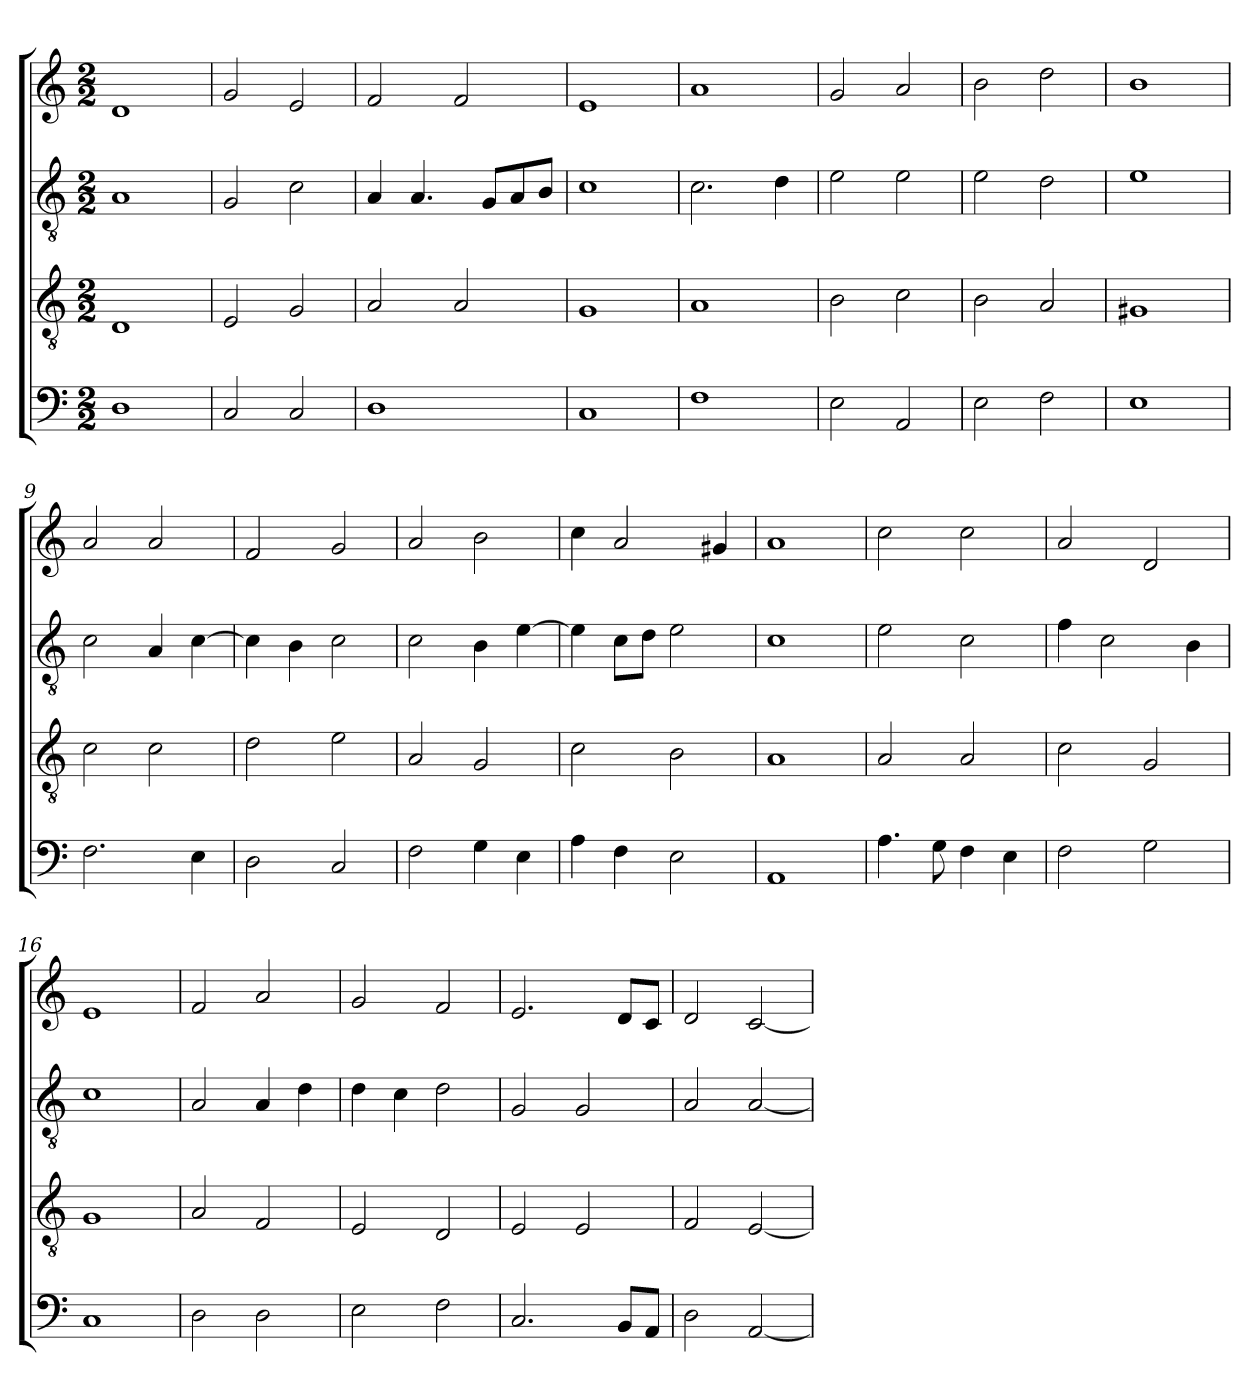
**kern	**kern	**kern	**kern
*part4	*part3	*part2	*part1
*staff4	*staff3	*staff2	*staff1
*clefF4	*clefGv2	*clefGv2	*clefG2
*k[]	*k[]	*k[]	*k[]
*M2/2	*M2/2	*M2/2	*M2/2
=1	=1	=1	=1
1D	1D	1A	1d
=2	=2	=2	=2
2C	2E	2G	2g
2C	2G	2c	2e
=3	=3	=3	=3
1D	2A	4A	2f
.	.	4.A	.
.	2A	.	2f
.	.	8GL	.
.	.	8A	.
.	.	8BJ	.
=4	=4	=4	=4
1C	1G	1c	1e
=5	=5	=5	=5
1F	1A	2.c	1a
.	.	4d	.
=6	=6	=6	=6
2E	2B	2e	2g
2AA	2c	2e	2a
=7	=7	=7	=7
2E	2B	2e	2b
2F	2A	2d	2dd
=8	=8	=8	=8
1E	1G#X	1e	1b
=9	=9	=9	=9
2.F	2c	2c	2a
.	2c	4A	2a
4E	.	[4c	.
=10	=10	=10	=10
2D	2d	4c]	2f
.	.	4B	.
2C	2e	2c	2g
=11	=11	=11	=11
2F	2A	2c	2a
4G	2G	4B	2b
4E	.	[4e	.
=12	=12	=12	=12
4A	2c	4e]	4cc
4F	.	8cL	2a
.	.	8dJ	.
2E	2B	2e	.
.	.	.	4g#X
=13	=13	=13	=13
1AA	1A	1c	1a
=14	=14	=14	=14
4.A	2A	2e	2cc
8G	.	.	.
4F	2A	2c	2cc
4E	.	.	.
=15	=15	=15	=15
2F	2c	4f	2a
.	.	2c	.
2G	2G	.	2d
.	.	4B	.
=16	=16	=16	=16
1C	1G	1c	1e
=17	=17	=17	=17
2D	2A	2A	2f
2D	2F	4A	2a
.	.	4d	.
=18	=18	=18	=18
2E	2E	4d	2g
.	.	4c	.
2F	2D	2d	2f
=19	=19	=19	=19
2.C	2E	2G	2.e
.	2E	2G	.
8BBL	.	.	8dL
8AAJ	.	.	8cJ
=20	=20	=20	=20
2D	2F	2A	2d
[2AA	[2E	[2A	[2c
=	=	=	=
*-	*-	*-	*-
